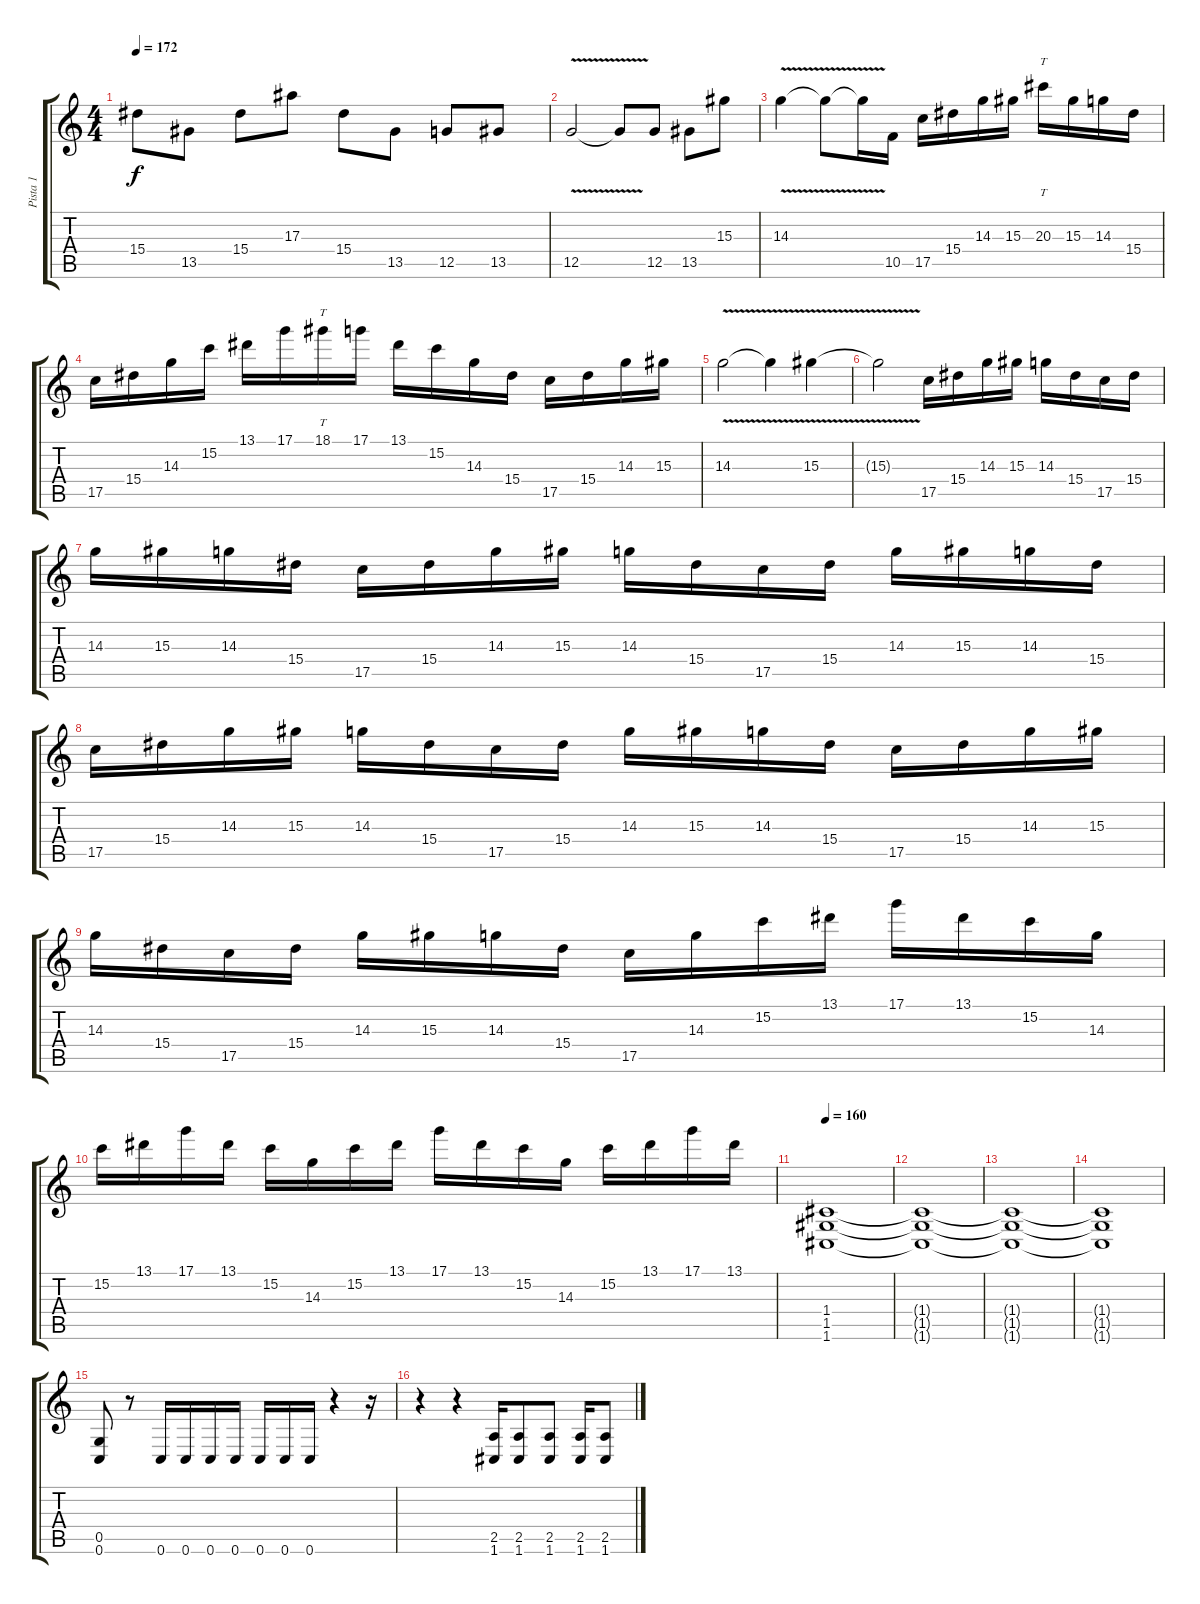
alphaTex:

\track ("Pista 1" "Pista 1") {instrument distortionguitar}
\staff {score tabs}
\tuning (D4 A3 F3 C3 G2 C2) {hide}
\ts (4 4)
\tempo 172
\clef g2
\ks c
15.4.8{dy f} 13.5.8 15.4.8 17.3.8 15.4.8 13.5.8 12.5.8 13.5.8 |
12.5{v}.2 12.5{t}.8 12.5.8 13.5.8 15.3.8 |
14.3{v}.4 14.3{v t}.8 14.3{t}.16 10.5.16 17.5.16 15.4.16 14.3.16 15.3.16 20.3.16{tt} 15.3.16 14.3.16 15.4.16 |
17.5.16 15.4.16 14.3.16 15.2.16 13.1.16 17.1.16 18.1.16{tt} 17.1.16 13.1.16 15.2.16 14.3.16 15.4.16 17.5.16 15.4.16 14.3.16 15.3.16 |
14.3{v}.2 14.3{t}.4 15.3{v}.4 |
15.3{t}.2 17.5.16 15.4.16 14.3.16 15.3.16 14.3.16 15.4.16 17.5.16 15.4.16 |
14.3.16 15.3.16 14.3.16 15.4.16 17.5.16 15.4.16 14.3.16 15.3.16 14.3.16 15.4.16 17.5.16 15.4.16 14.3.16 15.3.16 14.3.16 15.4.16 |
17.5.16 15.4.16 14.3.16 15.3.16 14.3.16 15.4.16 17.5.16 15.4.16 14.3.16 15.3.16 14.3.16 15.4.16 17.5.16 15.4.16 14.3.16 15.3.16 |
14.3.16 15.4.16 17.5.16 15.4.16 14.3.16 15.3.16 14.3.16 15.4.16 17.5.16 14.3.16 15.2.16 13.1.16 17.1.16 13.1.16 15.2.16 14.3.16 |
15.2.16 13.1.16 17.1.16 13.1.16 15.2.16 14.3.16 15.2.16 13.1.16 17.1.16 13.1.16 15.2.16 14.3.16 15.2.16 13.1.16 17.1.16 13.1.16 |
\tempo 160
(1.4 1.5 1.6).1{volume 13} |
(1.4{t} 1.5{t} 1.6{t}).1{volume 10} |
(1.4{t} 1.5{t} 1.6{t}).1{volume 8} |
(1.4{t} 1.5{t} 1.6{t}).1{volume 6} |
(0.5 0.6).8{volume 13} r.8 0.6.16 0.6.16 0.6.16 0.6.16 0.6.16 0.6.16 0.6.16 r.4 r.16 |
r.4 r.4 (2.5 1.6).16 (2.5 1.6).8 (2.5 1.6).8 (2.5 1.6).16 (2.5 1.6).8
